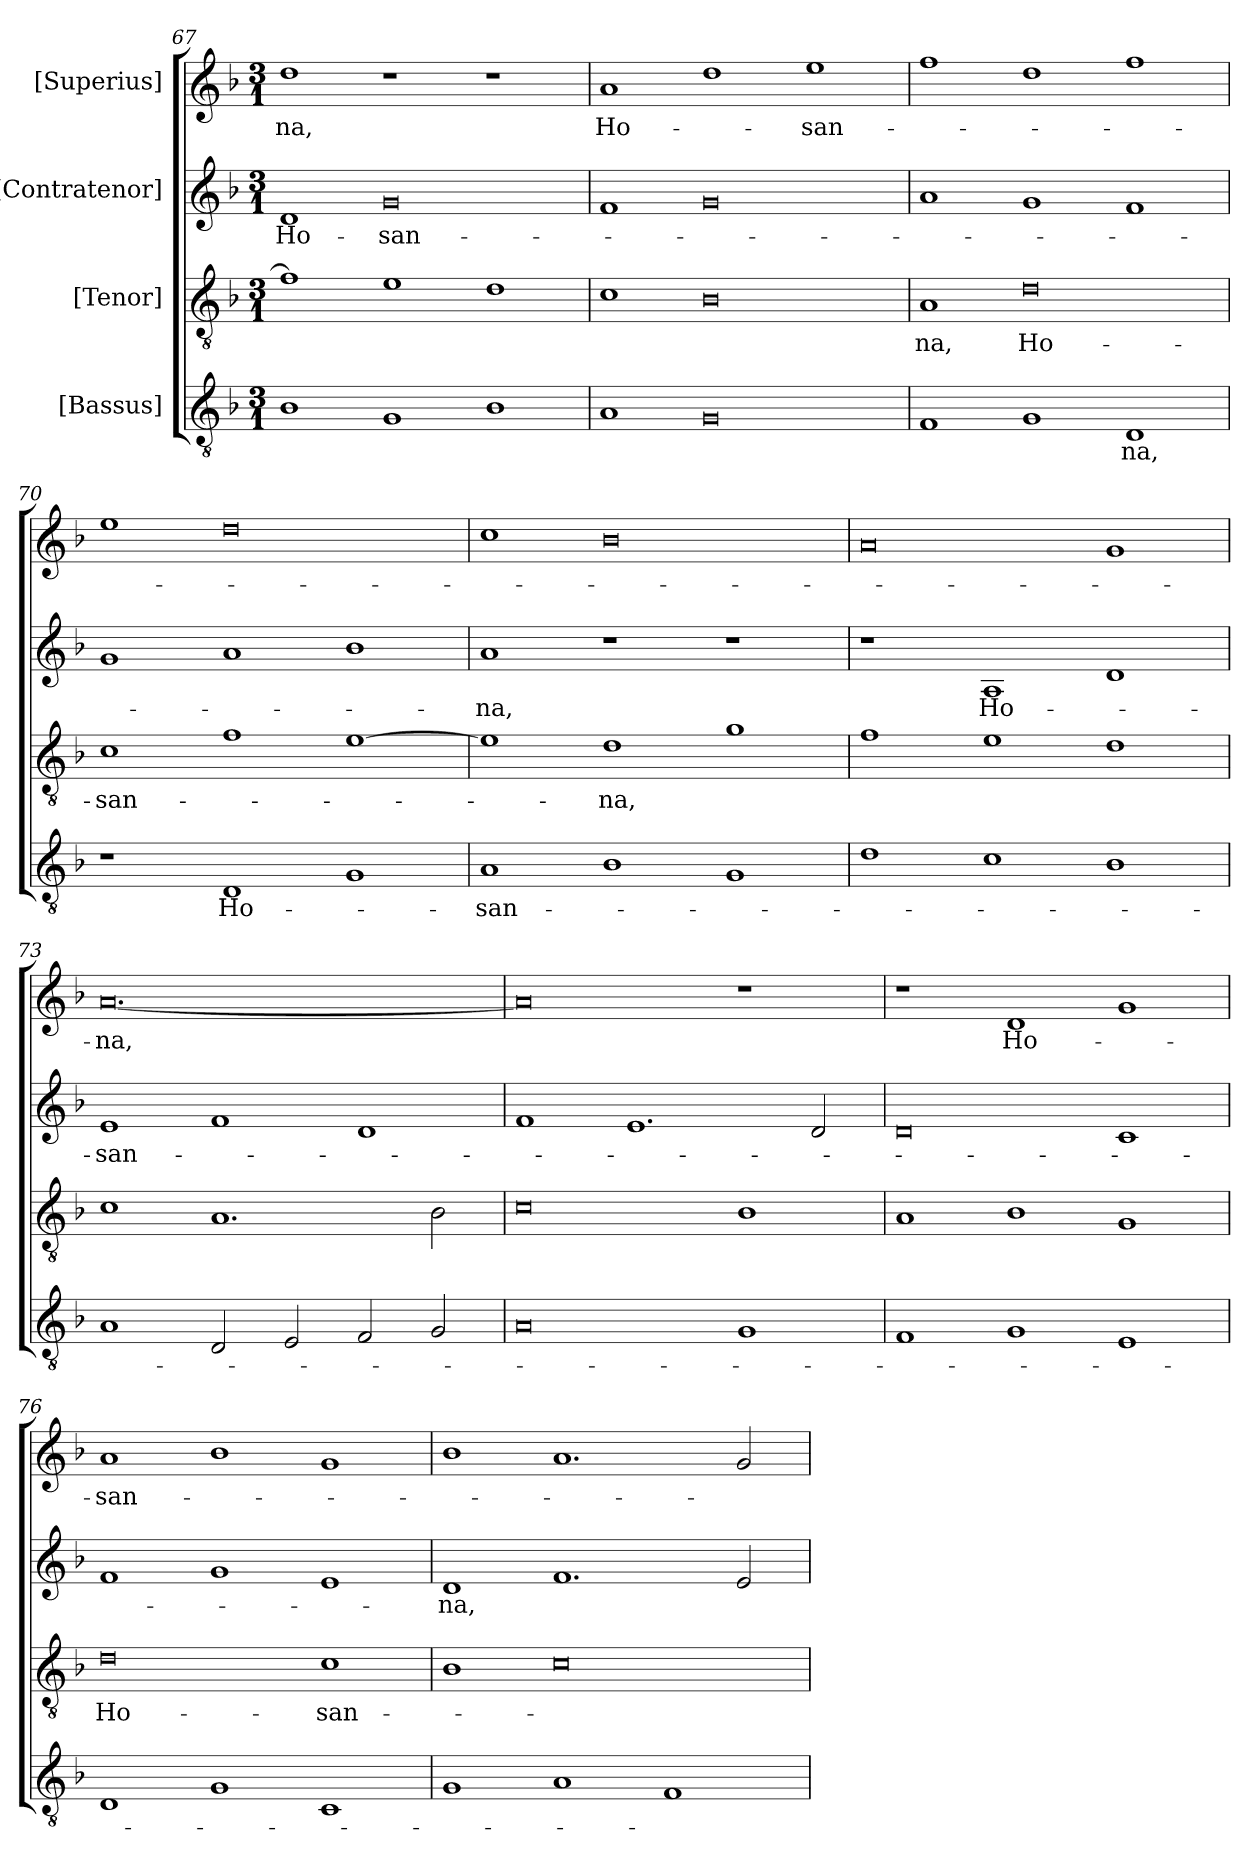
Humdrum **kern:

**kern	**text	**kern	**text	**kern	**text	**kern	**text
*part4	*part4	*part3	*part3	*part2	*part2	*part1	*part1
*staff4	*staff4	*staff3	*staff3	*staff2	*staff2	*staff1	*staff1
*I"[Bassus]	*	*I"[Tenor]	*	*I"[Contratenor]	*	*I"[Superius]	*
*clefGv2	*	*clefGv2	*	*clefG2	*	*clefG2	*
*k[b-]	*	*k[b-]	*	*k[b-]	*	*k[b-]	*
*M3/1	*	*M3/1	*	*M3/1	*	*M3/1	*
=67	=67	=67	=67	=67	=67	=67	=67
1B-\	.	1f\]	.	1d/	Ho-	1dd\	-na,
1G/	.	1e\	.	0g/	-san-	1r	.
1B-\	.	1d\	.	.	.	1r	.
=68	=68	=68	=68	=68	=68	=68	=68
1A/	.	1c\	.	1f/	.	1a/	Ho-
0G/	.	0B-\	.	0g/	.	1dd\	.
.	.	.	.	.	.	1ee\	-san-
=69	=69	=69	=69	=69	=69	=69	=69
1F/	.	1A/	-na,	1a/	.	1ff\	.
1G/	.	0d\	Ho-	1g/	.	1dd\	.
1D/	-na,	.	.	1f/	.	1ff\	.
=70	=70	=70	=70	=70	=70	=70	=70
1r	.	1c\	-san-	1g/	.	1ee\	.
1D/	Ho-	1f\	.	1a/	.	0dd\	.
1G/	.	[1e\	.	1b-\	.	.	.
=71	=71	=71	=71	=71	=71	=71	=71
1A/	-san-	1e\]	.	1a/	-na,	1cc\	.
1B-\	.	1d\	-na,	1r	.	0b-\	.
1G/	.	1g\	.	1r	.	.	.
=72	=72	=72	=72	=72	=72	=72	=72
1d\	.	1f\	.	1r	.	0a/	.
1c\	.	1e\	.	1A/	Ho-	.	.
1B-\	.	1d\	.	1d/	.	1g/	.
=73	=73	=73	=73	=73	=73	=73	=73
1A/	.	1c\	.	1e/	-san-	[0.a/	-na,
2D/	.	1.A/	.	1f/	.	.	.
2E/	.	.	.	.	.	.	.
2F/	.	.	.	1d/	.	.	.
2G/	.	2B-\	.	.	.	.	.
=74	=74	=74	=74	=74	=74	=74	=74
0A/	.	0c\	.	1f/	.	0a/]	.
.	.	.	.	1.e/	.	.	.
1G/	.	1B-\	.	.	.	1r	.
.	.	.	.	2d/	.	.	.
=75	=75	=75	=75	=75	=75	=75	=75
1F/	.	1A/	.	0d/	.	1r	.
1G/	.	1B-\	.	.	.	1d/	Ho-
1E/	.	1G/	.	1c/	.	1g/	.
=76	=76	=76	=76	=76	=76	=76	=76
1D/	.	0d\	Ho-	1f/	.	1a/	-san-
1G/	.	.	.	1g/	.	1b-\	.
1C/	.	1c\	-san-	1e/	.	1g/	.
=77	=77	=77	=77	=77	=77	=77	=77
1G/	.	1B-\	.	1d/	-na,	1b-\	.
1A/	.	0c\	.	1.f/	.	1.a/	.
1F/	.	.	.	.	.	.	.
.	.	.	.	2e/	.	2g/	.
=	=	=	=	=	=	=	=
*-	*-	*-	*-	*-	*-	*-	*-
